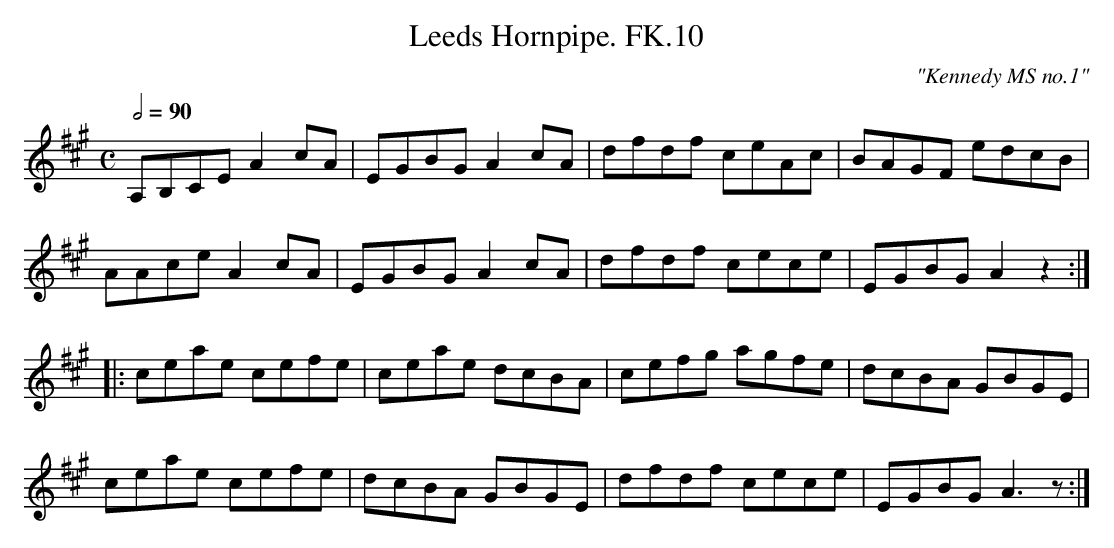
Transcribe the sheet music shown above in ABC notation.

X:1
T:Leeds Hornpipe. FK.10
M:C
L:1/8
Q:1/2=90
C:"Kennedy MS no.1"
K:A
A,B,CE A2 cA | EGBG A2 cA | dfdf ceAc | BAGF edcB |
AAce A2 cA | EGBG A2 cA |dfdf cece | EGBG A2 z2 :|
|:ceae cefe | ceae dcBA | cefg agfe | dcBA GBGE |
ceae cefe | dcBA GBGE |dfdf cece |EGBG A3z :|
